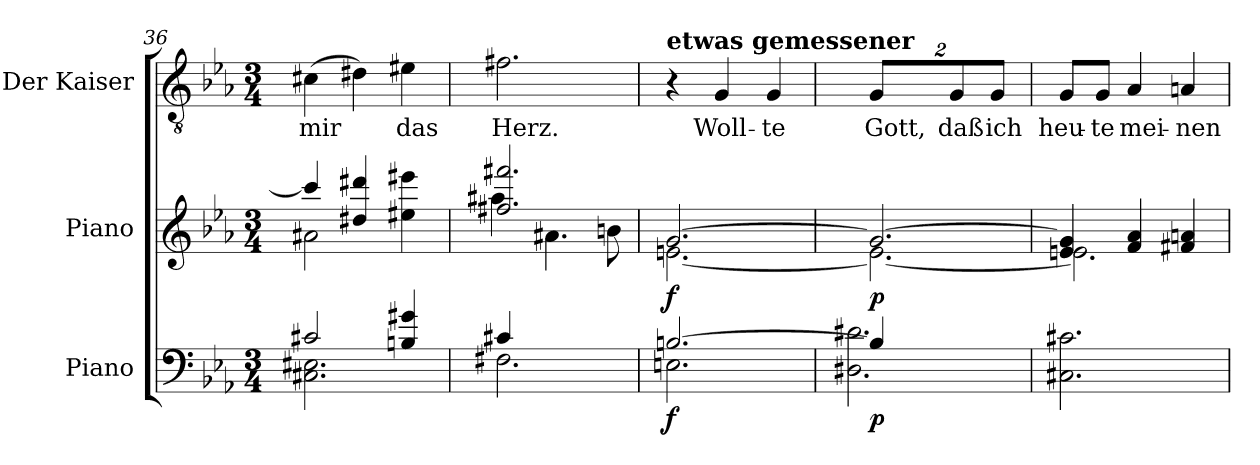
**kern	**dynam	**kern	**dynam	**kern	**text
*part3	*part3	*part2	*part2	*part1	*part1
*staff3	*staff3	*staff2	*staff2	*staff1	*staff1
*I"Piano	*	*I"Piano	*	*I"Der Kaiser	*
*I'Pno	*	*I'Pno.	*	*I'K.	*
*clefF4	*	*clefG2	*	*clefGv2	*
*k[b-e-a-]	*	*k[b-e-a-]	*	*k[b-e-a-]	*
*M3/4	*	*M3/4	*	*M3/4	*
=36	=36	=36	=36	=36	=36
*^	*	*^	*	*	*
!	!	!	!	!	!	!	!LO:LY:b
2c#X/	2.C#X\ 2.E#X\	.	4ccc#/]	2a#X\	.	(>4c#X\	mir
.	.	.	4dd#X/ 4ddd#X/	.	.	4d#X\)	.
!	!	!	!	!	!	!	!LO:LY:b
4Bn/ 4g#X/	.	.	4ee#X\ 4eee#X\	4ryy	.	4e#X\	das
=37	=37	=37	=37	=37	=37	=37	=37
!	!	!	!	!	!	!	!LO:LY:b
4c#X/	2.F#X\	.	2.ff#X/ 2.fff#X/	4aa#X\	.	2.f#X\	Herz.
2ryy	.	.	.	4.a#X\	.	.	.
.	.	.	.	8bn\	.	.	.
=38	=38	=38	=38	=38	=38	=38	=38
*	*	*	*	*	*	*MM80	*
!	!	!	!	!	!	!LO:TX:a:B:t=etwas gemessener	!
!	!	!LO:DY:b	!	!	!LO:DY:b	!	!
[2.Bn/	2.En\	f	[2.g/	[2.en\	f	4r	.
!	!	!	!	!	!	!	!LO:LY:b
.	.	.	.	.	.	4G/	Woll-
!	!	!	!	!	!	!	!LO:LY:b
.	.	.	.	.	.	4G/	-te
=39	=39	=39	=39	=39	=39	=39	=39
!	!	!LO:DY:b	!	!	!LO:DY:b	!	!LO:LY:b
4B/]	2.D#X\ 2.d#X\	p	2.g/_	2.e\_	p	8%3G/	Gott,
2ryy	.	.	.	.	.	.	.
!	!	!	!	!	!	!	!LO:LY:b
.	.	.	.	.	.	16%3G/	daß
!	!	!	!	!	!	!	!LO:LY:b
.	.	.	.	.	.	16%3G/J	ich
*v	*v	*	*	*	*	*	*
=40	=40	=40	=40	=40	=40	=40
!	!	!	!	!	!	!LO:LY:b
2.C#X\ 2.c#X\	.	4en/ 4g/]	2.e\]	.	8G/L	heu-
!	!	!	!	!	!	!LO:LY:b
.	.	.	.	.	8G/J	-te
!	!	!	!	!	!	!LO:LY:b
.	.	4f/ 4a-/	.	.	4A-/	mei-
!	!	!	!	!	!	!LO:LY:b
.	.	4f#X/ 4an/	.	.	4An/	-nen
*	*	*v	*v	*	*	*
=	=	=	=	=	=
*-	*-	*-	*-	*-	*-
